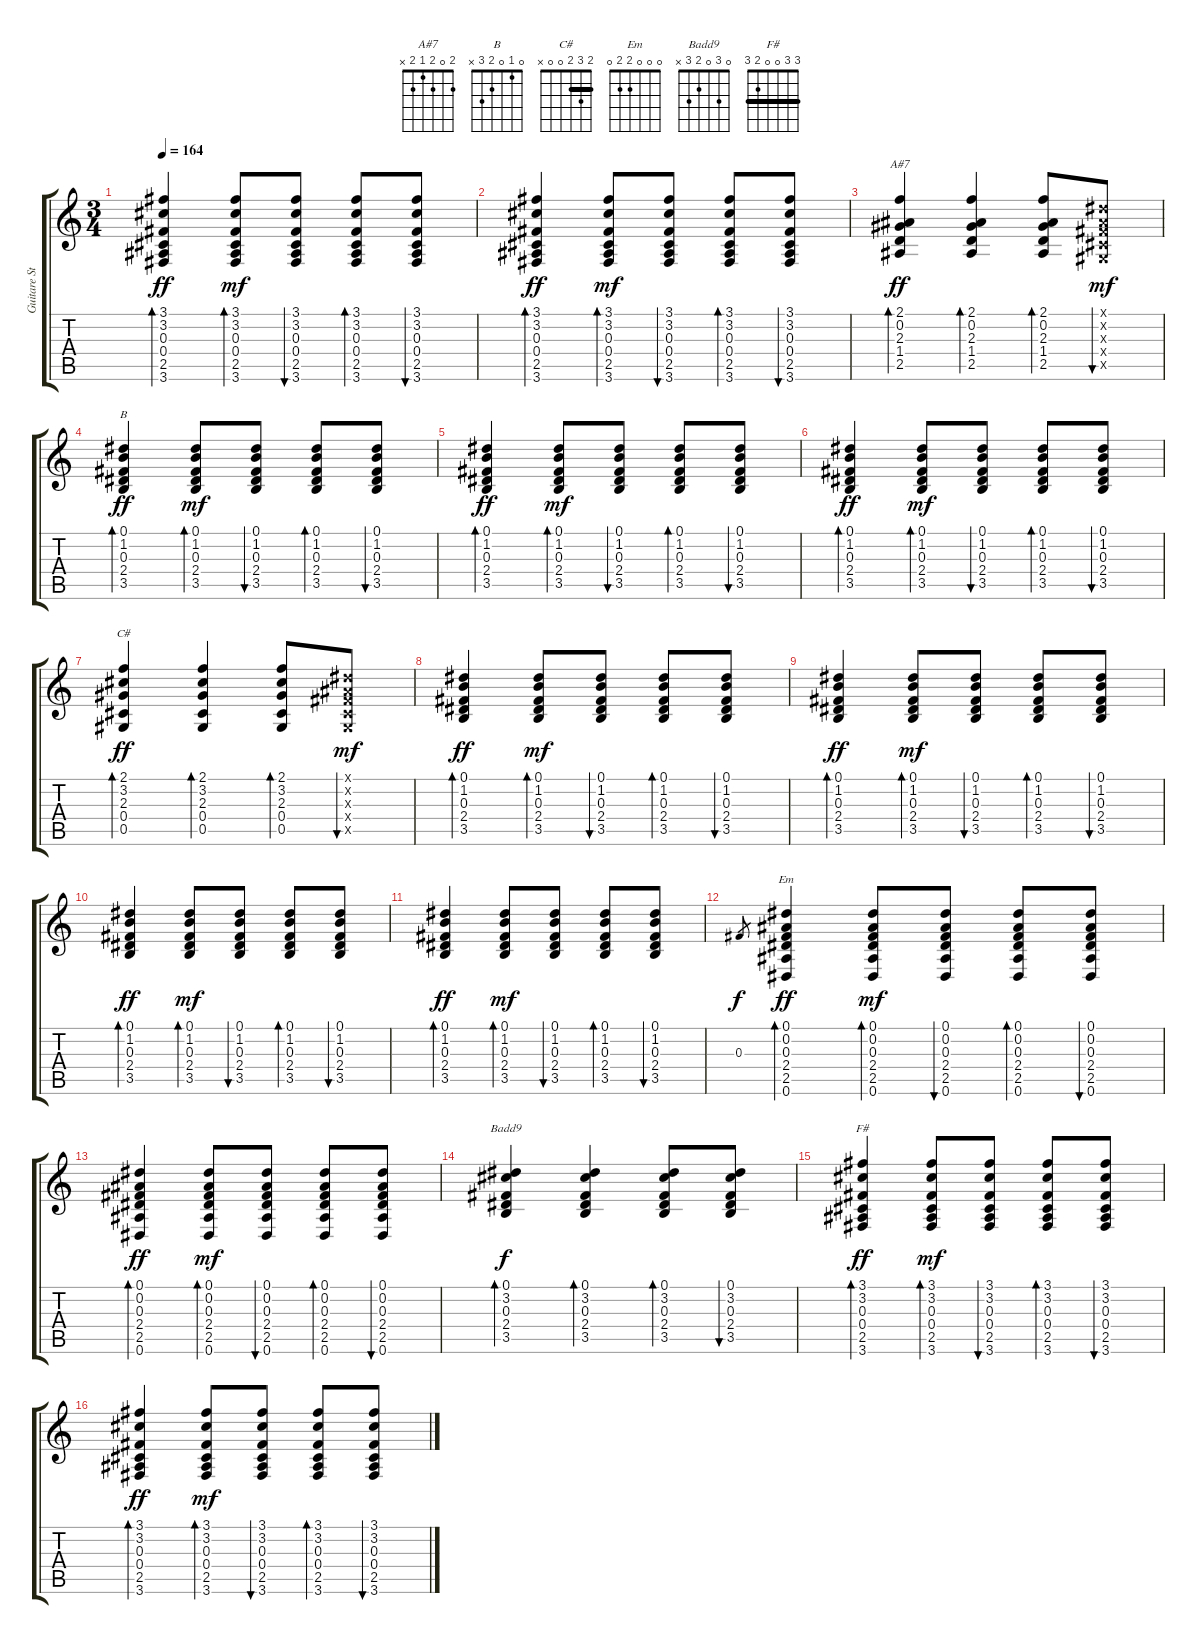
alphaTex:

\track ("Guitare Stuart" "Guitare St") {instrument acousticguitarnylon}
\staff {score tabs}
\tuning (Eb4 Bb3 Gb3 Db3 Ab2 Eb2) {hide}
\chord ("A#7" 2 0 2 1 2 x)
\chord ("B" 0 1 0 2 3 x)
\chord ("C#" 2 3 2 0 0 x) {barre 2}
\chord ("Em" 0 0 0 2 2 0)
\chord ("Badd9" 0 3 0 2 3 x)
\chord ("F#" 3 3 0 0 2 3) {barre 3}
\ts (3 4)
\tempo 164
\clef g2
\ks c
(3.1 3.2 0.3 0.4 2.5 3.6).4{bd 60 dy ff} (3.1 3.2 0.3 0.4 2.5 3.6).8{bd 60 dy mf} (3.1 3.2 0.3 0.4 2.5 3.6).8{bu 60} (3.1 3.2 0.3 0.4 2.5 3.6).8{bd 60} (3.1 3.2 0.3 0.4 2.5 3.6).8{bu 60} |
(3.1 3.2 0.3 0.4 2.5 3.6).4{bd 60 dy ff} (3.1 3.2 0.3 0.4 2.5 3.6).8{bd 60 dy mf} (3.1 3.2 0.3 0.4 2.5 3.6).8{bu 60} (3.1 3.2 0.3 0.4 2.5 3.6).8{bd 60} (3.1 3.2 0.3 0.4 2.5 3.6).8{bu 60} |
(2.1 0.2 2.3 1.4 2.5).4{bd 60 ch "A#7" dy ff} (2.1 0.2 2.3 1.4 2.5).4{bd 60} (2.1 0.2 2.3 1.4 2.5).8{bd 60} (0.1{x} 0.2{x} 0.3{x} 0.4{x} 0.5{x}).8{bu 60 dy mf} |
(0.1 1.2 0.3 2.4 3.5).4{bd 60 ch "B" dy ff} (0.1 1.2 0.3 2.4 3.5).8{bd 60 dy mf} (0.1 1.2 0.3 2.4 3.5).8{bu 60} (0.1 1.2 0.3 2.4 3.5).8{bd 60} (0.1 1.2 0.3 2.4 3.5).8{bu 60} |
(0.1 1.2 0.3 2.4 3.5).4{bd 60 dy ff} (0.1 1.2 0.3 2.4 3.5).8{bd 60 dy mf} (0.1 1.2 0.3 2.4 3.5).8{bu 60} (0.1 1.2 0.3 2.4 3.5).8{bd 60} (0.1 1.2 0.3 2.4 3.5).8{bu 60} |
(0.1 1.2 0.3 2.4 3.5).4{bd 60 dy ff} (0.1 1.2 0.3 2.4 3.5).8{bd 60 dy mf} (0.1 1.2 0.3 2.4 3.5).8{bu 60} (0.1 1.2 0.3 2.4 3.5).8{bd 60} (0.1 1.2 0.3 2.4 3.5).8{bu 60} |
(2.1 3.2 2.3 0.4 0.5).4{bd 60 ch "C#" dy ff} (2.1 3.2 2.3 0.4 0.5).4{bd 60} (2.1 3.2 2.3 0.4 0.5).8{bd 60} (0.1{x} 0.2{x} 0.3{x} 0.4{x} 0.5{x}).8{bu 60 dy mf} |
(0.1 1.2 0.3 2.4 3.5).4{bd 60 dy ff} (0.1 1.2 0.3 2.4 3.5).8{bd 60 dy mf} (0.1 1.2 0.3 2.4 3.5).8{bu 60} (0.1 1.2 0.3 2.4 3.5).8{bd 60} (0.1 1.2 0.3 2.4 3.5).8{bu 60} |
(0.1 1.2 0.3 2.4 3.5).4{bd 60 dy ff} (0.1 1.2 0.3 2.4 3.5).8{bd 60 dy mf} (0.1 1.2 0.3 2.4 3.5).8{bu 60} (0.1 1.2 0.3 2.4 3.5).8{bd 60} (0.1 1.2 0.3 2.4 3.5).8{bu 60} |
(0.1 1.2 0.3 2.4 3.5).4{bd 60 dy ff} (0.1 1.2 0.3 2.4 3.5).8{bd 60 dy mf} (0.1 1.2 0.3 2.4 3.5).8{bu 60} (0.1 1.2 0.3 2.4 3.5).8{bd 60} (0.1 1.2 0.3 2.4 3.5).8{bu 60} |
(0.1 1.2 0.3 2.4 3.5).4{bd 60 dy ff} (0.1 1.2 0.3 2.4 3.5).8{bd 60 dy mf} (0.1 1.2 0.3 2.4 3.5).8{bu 60} (0.1 1.2 0.3 2.4 3.5).8{bd 60} (0.1 1.2 0.3 2.4 3.5).8{bu 60} |
0.3.8{gr dy f} (0.1 0.2 0.3 2.4 2.5 0.6).4{bd 60 ch "Em" dy ff} (0.1 0.2 0.3 2.4 2.5 0.6).8{bd 60 dy mf} (0.1 0.2 0.3 2.4 2.5 0.6).8{bu 60} (0.1 0.2 0.3 2.4 2.5 0.6).8{bd 60} (0.1 0.2 0.3 2.4 2.5 0.6).8{bu 60} |
(0.1 0.2 0.3 2.4 2.5 0.6).4{bd 60 dy ff} (0.1 0.2 0.3 2.4 2.5 0.6).8{bd 60 dy mf} (0.1 0.2 0.3 2.4 2.5 0.6).8{bu 60} (0.1 0.2 0.3 2.4 2.5 0.6).8{bd 60} (0.1 0.2 0.3 2.4 2.5 0.6).8{bu 60} |
(0.1 3.2 0.3 2.4 3.5).4{bd 60 ch "Badd9" dy f} (0.1 3.2 0.3 2.4 3.5).4{bd 60} (0.1 3.2 0.3 2.4 3.5).8{bd 60} (0.1 3.2 0.3 2.4 3.5).8{bu 60} |
(3.1 3.2 0.3 0.4 2.5 3.6).4{bd 60 ch "F#" dy ff} (3.1 3.2 0.3 0.4 2.5 3.6).8{bd 60 dy mf} (3.1 3.2 0.3 0.4 2.5 3.6).8{bu 60} (3.1 3.2 0.3 0.4 2.5 3.6).8{bd 60} (3.1 3.2 0.3 0.4 2.5 3.6).8{bu 60} |
(3.1 3.2 0.3 0.4 2.5 3.6).4{bd 60 dy ff} (3.1 3.2 0.3 0.4 2.5 3.6).8{bd 60 dy mf} (3.1 3.2 0.3 0.4 2.5 3.6).8{bu 60} (3.1 3.2 0.3 0.4 2.5 3.6).8{bd 60} (3.1 3.2 0.3 0.4 2.5 3.6).8{bu 60}
